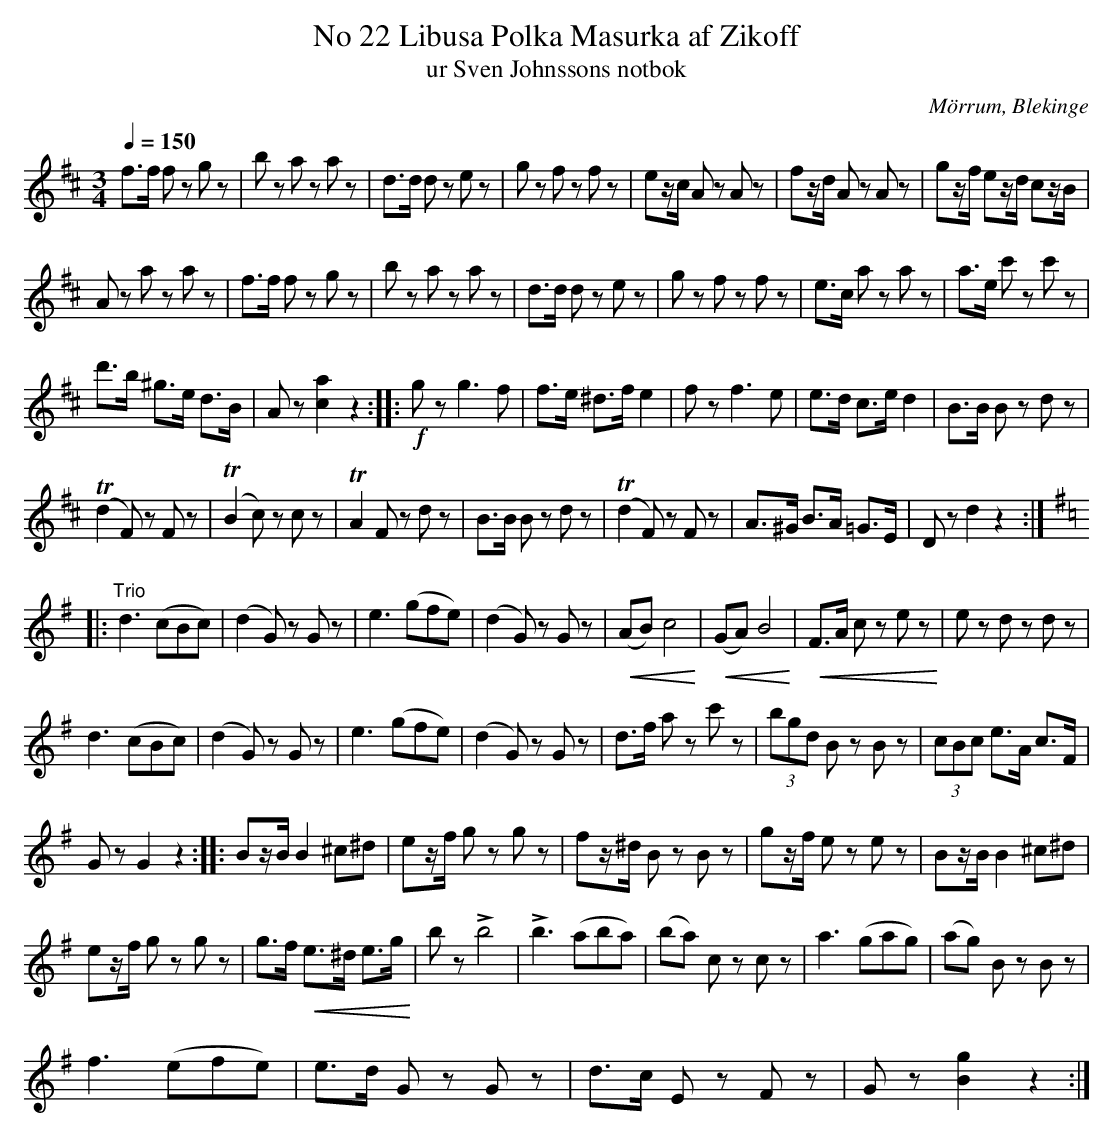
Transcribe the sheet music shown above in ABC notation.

X:1
T:No 22 Libusa Polka Masurka af Zikoff
T:ur Sven Johnssons notbok
L:1/8
M:3/4
O:Mörrum, Blekinge
Q:1/4=150
K:D
f>f f z g z | b z a z a z | d>d d z e z | g z f z f z | ez/c/ A z A z | fz/d/ A z A z | gz/f/ ez/d/ cz/B/ |
A z a z a z | f>f f z g z | b z a z a z | d>d d z e z | g z f z f z | e>c a z a z | a>e c' z c' z |
d'>b ^g>e d>B | A z [ac]2z2 ::!f! g z g3 f | f>e ^d>f e2 | f z f3 e | e>d c>e d2 | B>B B z d z |
!trill!(d2 F) z F z | !trill!(B2 c) z c z | !trill!A2 F z d z | B>B B z d z | !trill!(d2 F) z F z | A>^G B>A =G>E | D z d2 z2 ::
[K:G] "Trio" d3 (cBc) | (d2 G) z G z | e3 (gfe) | (d2 G) z G z | !crescendo(!(AB) c4!crescendo)! | !crescendo(!(GA) B4!crescendo)! | !crescendo(!F>A c z e z !crescendo)!| e z d z d z |
d3 (cBc) | (d2 G) z G z | e3 (gfe) | (d2 G) z G z | d>f a z c' z | (3bgd B z B z | (3cBc e>A c>F |
G z G2 z2 :: Bz/B/ B2 ^c^d | ez/f/ g z g z | fz/^d/ B z B z | gz/f/ e z e z | Bz/B/ B2 ^c^d |
ez/f/ g z g z | g>f !crescendo(!e>^d e>g!crescendo)! | b z !>!b4 | !>!b3 (aba) | (ba) c z c z | a3 (gag) | (ag) B z B z |
f3 (efe) | e>d G z G z | d>c E z F z | G z [gB]2 z2 :|
